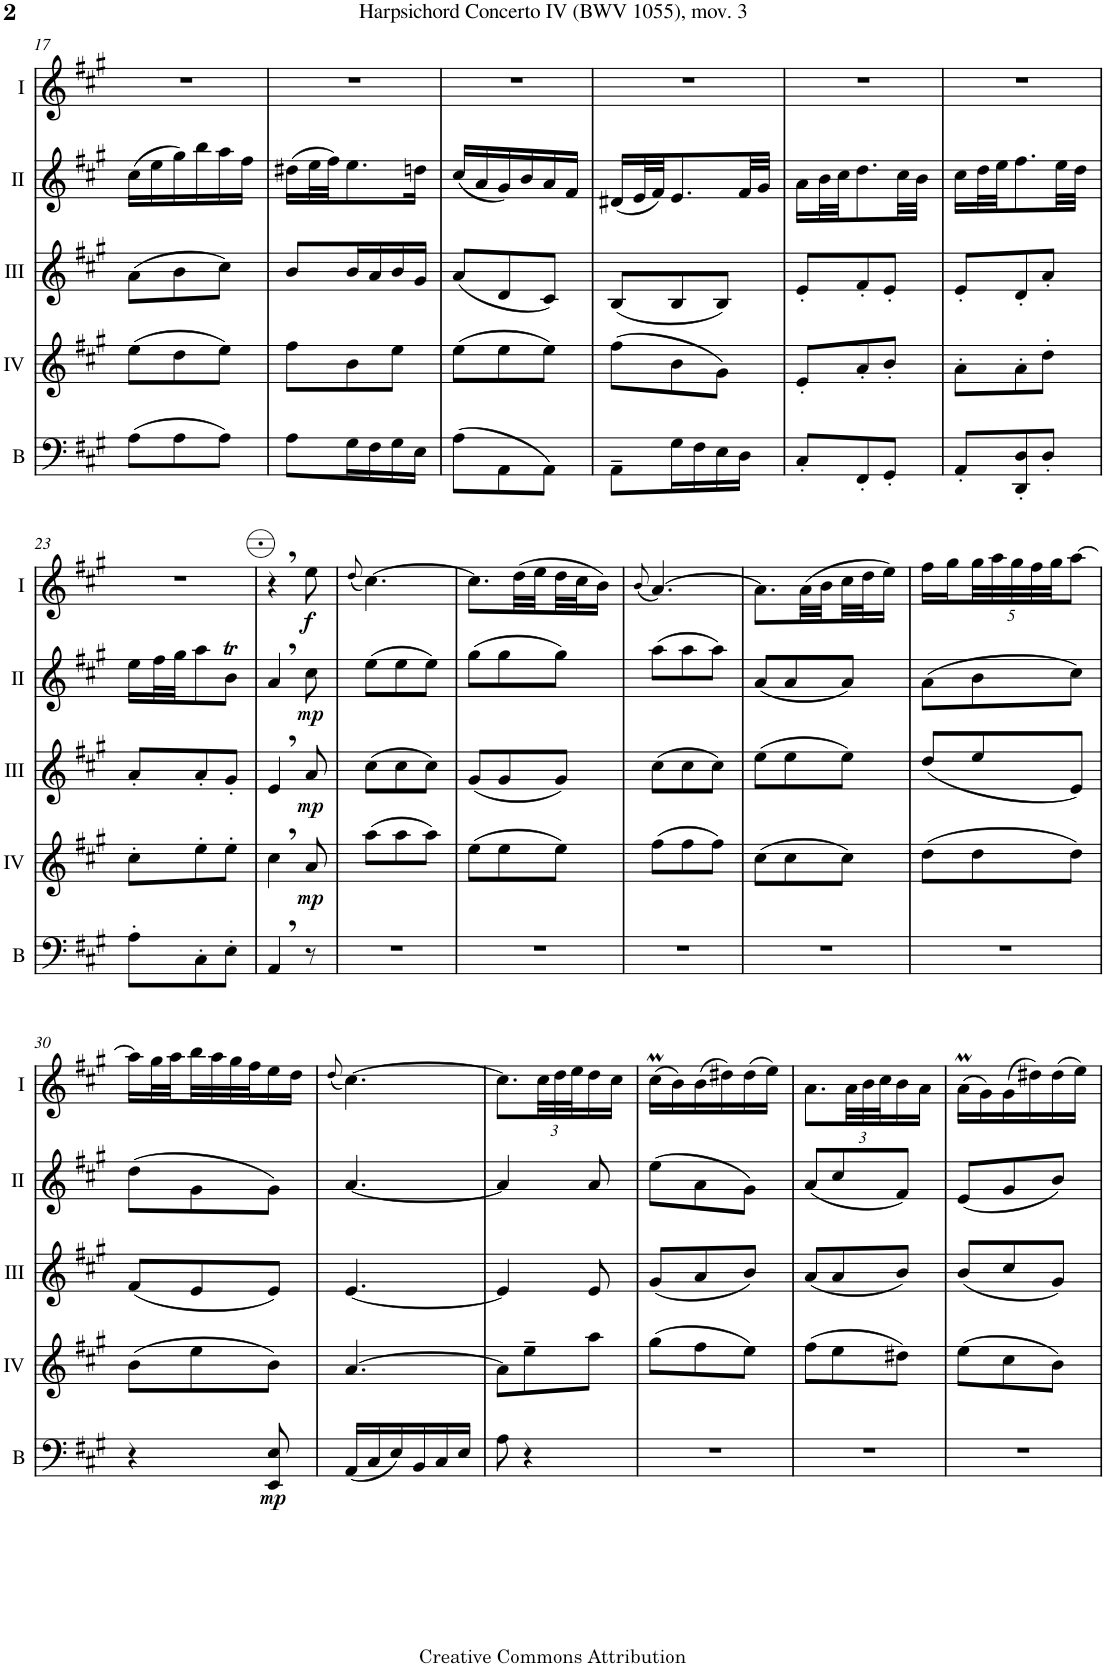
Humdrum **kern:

**kern	**dynam	**kern	**dynam	**kern	**dynam	**kern	**dynam	**kern	**dynam
*part5	*part5	*part4	*part4	*part3	*part3	*part2	*part2	*part1	*part1
*staff5	*staff5	*staff4	*staff4	*staff3	*staff3	*staff2	*staff2	*staff1	*staff1
*I"Bass	*	*I"Acc. 4	*	*I"Acc. 3	*	*I"Acc. 2	*	*I"Acc. 1	*
*I'B	*	*	*	*	*	*	*	*	*
!!LO:PB:g=z
*clefF4	*	*clefG2	*	*clefG2	*	*clefG2	*	*clefG2	*
*Trd7c12	*	*Trd7c12	*	*	*	*	*	*	*
*k[f#c#g#]	*	*k[f#c#g#]	*	*k[f#c#g#]	*	*k[f#c#g#]	*	*k[f#c#g#]	*
*M3/8	*	*M3/8	*	*M3/8	*	*M3/8	*	*M3/8	*
=17	=17	=17	=17	=17	=17	=17	=17	=17	=17
(8A\L	.	(8ee\L	.	(8a\L	.	(16cc#\LL	.	4.r	.
.	.	.	.	.	.	16ee\	.	.	.
8A\	.	8dd\	.	8b\	.	16gg#\)	.	.	.
.	.	.	.	.	.	16bb\	.	.	.
8A\J)	.	8ee\J)	.	8cc#\J)	.	16aa\	.	.	.
.	.	.	.	.	.	16ff#\JJ	.	.	.
=18	=18	=18	=18	=18	=18	=18	=18	=18	=18
8A\L	.	8ff#\L	.	8b/L	.	(16dd#X\LL	.	4.r	.
.	.	.	.	.	.	32ee\L	.	.	.
.	.	.	.	.	.	32ff#\JJ)	.	.	.
16G#\L	.	8b\	.	16b/L	.	8.ee\	.	.	.
16F#\	.	.	.	16a/	.	.	.	.	.
16G#\	.	8ee\J	.	16b/	.	.	.	.	.
16E\JJ	.	.	.	16g#/JJ	.	16ddn\Jk	.	.	.
=19	=19	=19	=19	=19	=19	=19	=19	=19	=19
(8A\L	.	(8ee\L	.	(8a/L	.	(16cc#/LL	.	4.r	.
.	.	.	.	.	.	16a/	.	.	.
8AA\	.	8ee\	.	8d/	.	16g#/)	.	.	.
.	.	.	.	.	.	16b/	.	.	.
8AA\J)	.	8ee\J)	.	8c#/J)	.	16a/	.	.	.
.	.	.	.	.	.	16f#/JJ	.	.	.
=20	=20	=20	=20	=20	=20	=20	=20	=20	=20
8AA~\L	.	(8ff#\L	.	(8B/L	.	(16d#X/LL	.	4.r	.
.	.	.	.	.	.	32e/L	.	.	.
.	.	.	.	.	.	32f#/JJ)	.	.	.
16G#\L	.	8b\	.	8B/	.	8.e/	.	.	.
16F#\	.	.	.	.	.	.	.	.	.
16E\	.	8g#\J)	.	8B/J)	.	.	.	.	.
16D\JJ	.	.	.	.	.	32f#/LL	.	.	.
.	.	.	.	.	.	32g#/JJJ	.	.	.
=21	=21	=21	=21	=21	=21	=21	=21	=21	=21
8C#'/L	.	8e'/L	.	8e'/L	.	16a\LL	.	4.r	.
.	.	.	.	.	.	32b\L	.	.	.
.	.	.	.	.	.	32cc#\JJ	.	.	.
8FF#'/	.	8a'/	.	8f#'/	.	8.dd\	.	.	.
8GG#'/J	.	8b'/J	.	8e'/J	.	.	.	.	.
.	.	.	.	.	.	32cc#\LL	.	.	.
.	.	.	.	.	.	32b\JJJ	.	.	.
=22	=22	=22	=22	=22	=22	=22	=22	=22	=22
8AA'/L	.	8a'\L	.	8e'/L	.	16cc#\LL	.	4.r	.
.	.	.	.	.	.	32dd\L	.	.	.
.	.	.	.	.	.	32ee\JJ	.	.	.
8DD/' 8D/'	.	8a'\	.	8d'/	.	8.ff#\	.	.	.
8D'/J	.	8dd'\J	.	8a'/J	.	.	.	.	.
.	.	.	.	.	.	32ee\LL	.	.	.
.	.	.	.	.	.	32dd\JJJ	.	.	.
!!LO:LB:g=z
=23	=23	=23	=23	=23	=23	=23	=23	=23	=23
8A'\L	.	8cc#'\L	.	8a'/L	.	16ee\LL	.	4.r	.
.	.	.	.	.	.	32ff#\L	.	.	.
.	.	.	.	.	.	32gg#\JJ	.	.	.
8C#'\	.	8ee'\	.	8a'/	.	8aa\	.	.	.
8E'\J	.	8ee'\J	.	8g#'/J	.	8bT\J	.	.	.
=24	=24	=24	=24	=24	=24	=24	=24	=24	=24
4AA,/	.	4cc#,\	.	4e,/	.	4a,/	.	4r	.
!	!	!	!LO:DY:b	!	!LO:DY:b	!	!LO:DY:b	!	!LO:DY:b
8r	.	8a/	mp	8a/	mp	8cc#\	mp	8ee\	f
=25	=25	=25	=25	=25	=25	=25	=25	=25	=25
.	.	.	.	.	.	.	.	(8qdd/	.
4.r	.	(8aa\L	.	(8cc#\L	.	(8ee\L	.	[4.cc#\)	.
.	.	8aa\	.	8cc#\	.	8ee\	.	.	.
.	.	8aa\J)	.	8cc#\J)	.	8ee\J)	.	.	.
=26	=26	=26	=26	=26	=26	=26	=26	=26	=26
4.r	.	(8ee\L	.	(8g#/L	.	(8gg#\L	.	8.cc#\L]	.
.	.	8ee\	.	8g#/	.	8gg#\	.	.	.
.	.	.	.	.	.	.	.	(32dd\LL	.
.	.	.	.	.	.	.	.	32ee\	.
.	.	8ee\J)	.	8g#/J)	.	8gg#\J)	.	32dd\	.
.	.	.	.	.	.	.	.	32cc#\J	.
.	.	.	.	.	.	.	.	16b\JJ)	.
=27	=27	=27	=27	=27	=27	=27	=27	=27	=27
.	.	.	.	.	.	.	.	(8qb/	.
4.r	.	(8ff#\L	.	(8cc#\L	.	(8aa\L	.	[4.a/)	.
.	.	8ff#\	.	8cc#\	.	8aa\	.	.	.
.	.	8ff#\J)	.	8cc#\J)	.	8aa\J)	.	.	.
=28	=28	=28	=28	=28	=28	=28	=28	=28	=28
4.r	.	(8cc#\L	.	(8ee\L	.	(8a/L	.	8.a\L]	.
.	.	8cc#\	.	8ee\	.	8a/	.	.	.
.	.	.	.	.	.	.	.	(32a\LL	.
.	.	.	.	.	.	.	.	32b\	.
.	.	8cc#\J)	.	8ee\J)	.	8a/J)	.	32cc#\	.
.	.	.	.	.	.	.	.	32dd\J	.
.	.	.	.	.	.	.	.	16ee\JJ)	.
=29	=29	=29	=29	=29	=29	=29	=29	=29	=29
4.r	.	(8dd\L	.	(8dd/L	.	(8a\L	.	16ff#\LL	.
.	.	.	.	.	.	.	.	16gg#\	.
*	*	*	*	*	*	*	*	*Xbrackettup	*
.	.	8dd\	.	8ee/	.	8b\	.	40gg#\L	.
.	.	.	.	.	.	.	.	40aa\	.
.	.	.	.	.	.	.	.	40gg#\	.
.	.	.	.	.	.	.	.	40ff#\	.
.	.	.	.	.	.	.	.	40gg#\JJ	.
.	.	8dd\J)	.	8e/J)	.	8cc#\J)	.	[8aa\J	.
!!LO:LB:g=z
=30	=30	=30	=30	=30	=30	=30	=30	=30	=30
4r	.	(8b\L	.	(8f#/L	.	(8dd\L	.	16aa\LL]	.
.	.	.	.	.	.	.	.	32gg#\L	.
.	.	.	.	.	.	.	.	32aa\	.
.	.	8ee\	.	8e/	.	8g#\	.	32bb\	.
.	.	.	.	.	.	.	.	32aa\	.
.	.	.	.	.	.	.	.	32gg#\	.
.	.	.	.	.	.	.	.	32ff#\J	.
!	!LO:DY:b	!	!	!	!	!	!	!	!
8EE/ 8E/	mp	8b\J)	.	8e/J)	.	8g#\J)	.	16ee\	.
.	.	.	.	.	.	.	.	16dd\JJ	.
=31	=31	=31	=31	=31	=31	=31	=31	=31	=31
.	.	.	.	.	.	.	.	(8qdd/	.
(16AA/LL	.	[4.a/	.	[4.e/	.	[4.a/	.	[4.cc#\)	.
16C#/	.	.	.	.	.	.	.	.	.
16E/)	.	.	.	.	.	.	.	.	.
16BB/	.	.	.	.	.	.	.	.	.
16C#/	.	.	.	.	.	.	.	.	.
16E/JJ	.	.	.	.	.	.	.	.	.
=32	=32	=32	=32	=32	=32	=32	=32	=32	=32
8A\	.	8a\L]	.	4e/]	.	4a/]	.	8.cc#\L]	.
4r	.	8ee~\	.	.	.	.	.	.	.
.	.	.	.	.	.	.	.	48cc#\LL	.
.	.	.	.	.	.	.	.	48dd\	.
.	.	.	.	.	.	.	.	48ee\J	.
.	.	8aa\J	.	8e/	.	8a/	.	16dd\	.
.	.	.	.	.	.	.	.	16cc#\JJ	.
=33	=33	=33	=33	=33	=33	=33	=33	=33	=33
4.r	.	(8gg#\L	.	(8g#/L	.	(8ee\L	.	(16cc#m\LL	.
.	.	.	.	.	.	.	.	16b\)	.
.	.	8ff#\	.	8a/	.	8a\	.	(16b\	.
.	.	.	.	.	.	.	.	16dd#X\)	.
.	.	8ee\J)	.	8b/J)	.	8g#\J)	.	(16dd#\	.
.	.	.	.	.	.	.	.	16ee\JJ)	.
=34	=34	=34	=34	=34	=34	=34	=34	=34	=34
4.r	.	(8ff#\L	.	(8a/L	.	(8a/L	.	8.a\L	.
.	.	8ee\	.	8a/	.	8cc#/	.	.	.
.	.	.	.	.	.	.	.	48a\LL	.
.	.	.	.	.	.	.	.	48b\	.
.	.	.	.	.	.	.	.	48cc#\J	.
.	.	8dd#X\J)	.	8b/J)	.	8f#/J)	.	16b\	.
.	.	.	.	.	.	.	.	16a\JJ	.
=35	=35	=35	=35	=35	=35	=35	=35	=35	=35
4.r	.	(8ee\L	.	(8b/L	.	(8e/L	.	(16aM\LL	.
.	.	.	.	.	.	.	.	16g#\)	.
.	.	8cc#\	.	8cc#/	.	8g#/	.	(16g#\	.
.	.	.	.	.	.	.	.	16dd#X\)	.
.	.	8b\J)	.	8g#/J)	.	8b/J)	.	(16dd#\	.
.	.	.	.	.	.	.	.	16ee\JJ)	.
=	=	=	=	=	=	=	=	=	=
*-	*-	*-	*-	*-	*-	*-	*-	*-	*-
